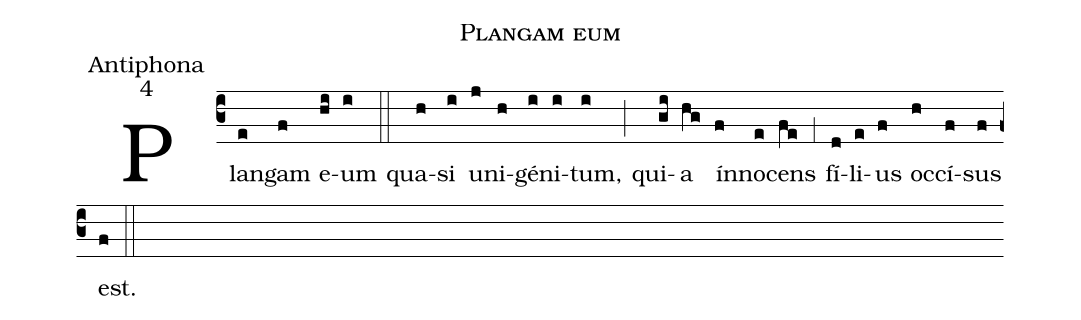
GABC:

name:Plangam eum;
office-part:Antiphona;
mode:4;
%%
(c3) Plan(e)gam(f) e(hi)um(i) (::)
qua(h)si(i) u(j)ni(h)gé(i)ni(i)tum,(i) (;) qui(gi)a(hg) ín(f)no(e)cens(fe) (,1) fí(d)li(e)us(f) oc(h)cí(f)sus(f) est.(f) (::)
